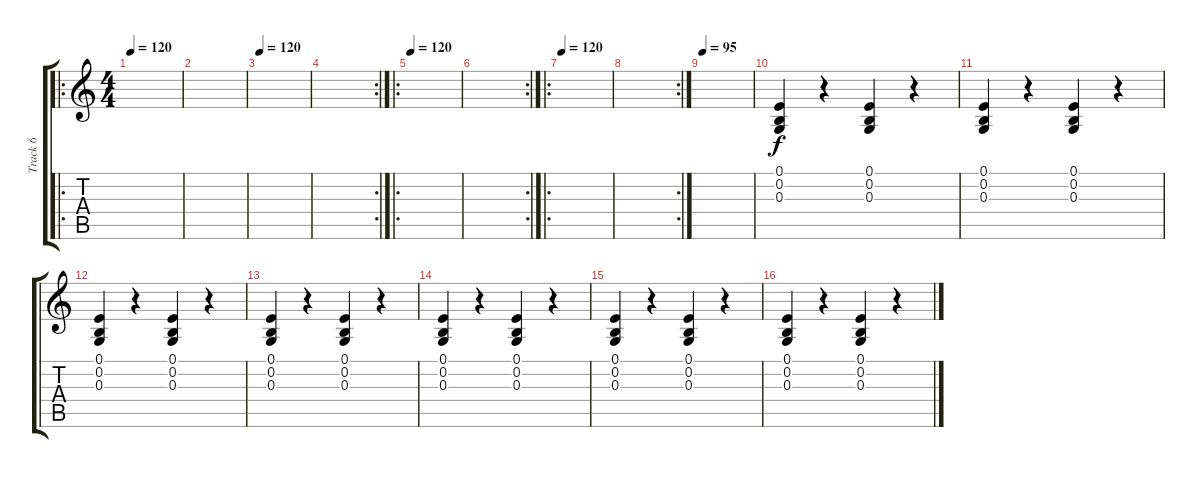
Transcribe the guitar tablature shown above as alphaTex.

\track ("Track 6" "Track 6") {instrument recorder}
\staff {score tabs}
\tuning (E4 B3 G3 D3 A2 E2) {hide}
\ro
\ts (4 4)
\tempo 120
\clef g2
\ks c
|
|
\tempo 120
|
\rc 2
|
\ro
\tempo 120
|
\rc 2
|
\ro
\tempo 120
|
\rc 2
|
\tempo 95
|
(0.1 0.2 0.3).4{volume 16 instrument recorder} r.4 (0.1 0.2 0.3).4 r.4 |
(0.1 0.2 0.3).4 r.4 (0.1 0.2 0.3).4 r.4 |
(0.1 0.2 0.3).4 r.4 (0.1 0.2 0.3).4 r.4{volume 0} |
(0.1 0.2 0.3).4 r.4 (0.1 0.2 0.3).4 r.4 |
(0.1 0.2 0.3).4 r.4 (0.1 0.2 0.3).4 r.4{volume 0} |
(0.1 0.2 0.3).4 r.4 (0.1 0.2 0.3).4 r.4 |
(0.1 0.2 0.3).4 r.4 (0.1 0.2 0.3).4 r.4{volume 0}
